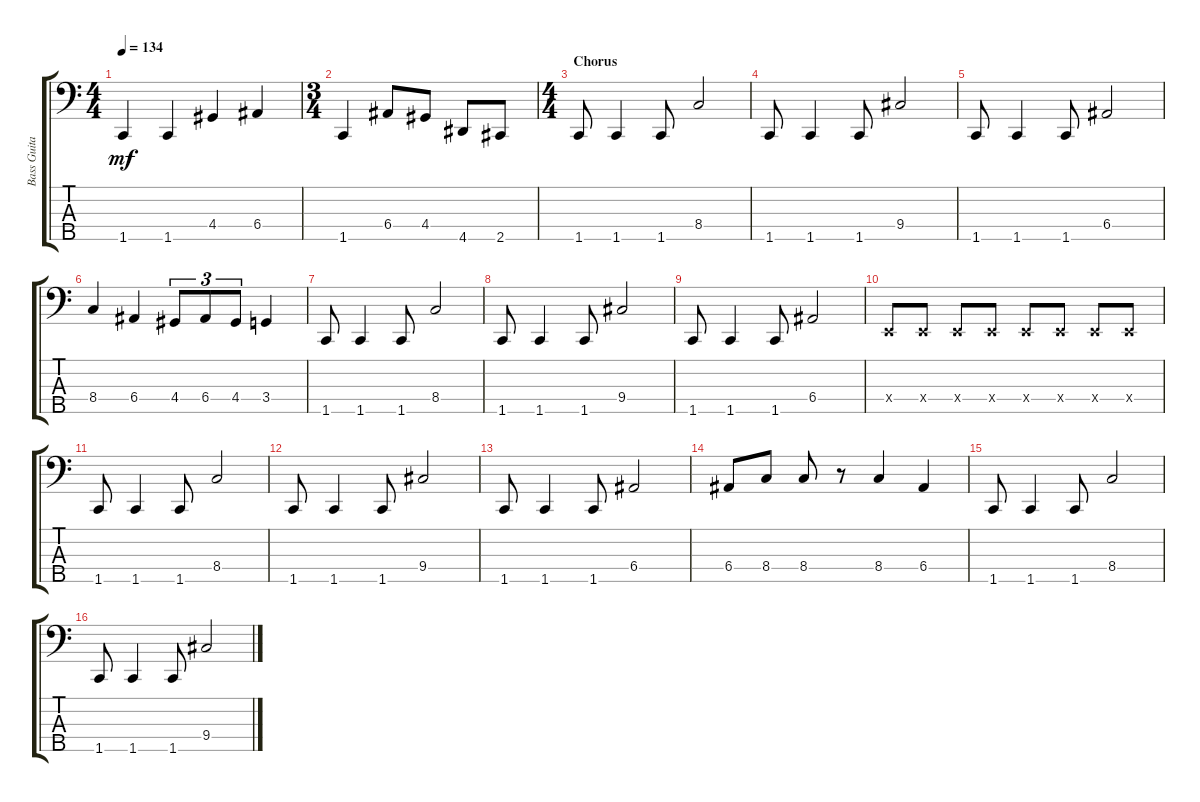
\track ("Bass Guitar" "Bass Guita") {instrument electricbassfinger}
\staff {score tabs}
\tuning (G2 D2 A1 E1 B0) {hide}
\ts (4 4)
\tempo 134
\clef f4
\ks c
1.5.4{dy mf} 1.5.4 4.4.4 6.4.4 |
\ts (3 4)
1.5.4 6.4.8 4.4.8 4.5.8 2.5.8 |
\ts (4 4)
\section ("" "Chorus")
1.5.8 1.5.4 1.5.8 8.4.2 |
1.5.8 1.5.4 1.5.8 9.4.2 |
1.5.8 1.5.4 1.5.8 6.4.2 |
8.4.4 6.4.4 4.4.8{tu (3 2)} 6.4.8{tu (3 2)} 4.4.8{tu (3 2)} 3.4.4 |
1.5.8 1.5.4 1.5.8 8.4.2 |
1.5.8 1.5.4 1.5.8 9.4.2 |
1.5.8 1.5.4 1.5.8 6.4.2 |
0.4{x}.8 0.4{x}.8 0.4{x}.8 0.4{x}.8 0.4{x}.8 0.4{x}.8 0.4{x}.8 0.4{x}.8 |
1.5.8 1.5.4 1.5.8 8.4.2 |
1.5.8 1.5.4 1.5.8 9.4.2 |
1.5.8 1.5.4 1.5.8 6.4.2 |
6.4.8 8.4.8 8.4.8 r.8 8.4.4 6.4.4 |
1.5.8 1.5.4 1.5.8 8.4.2 |
1.5.8 1.5.4 1.5.8 9.4.2
